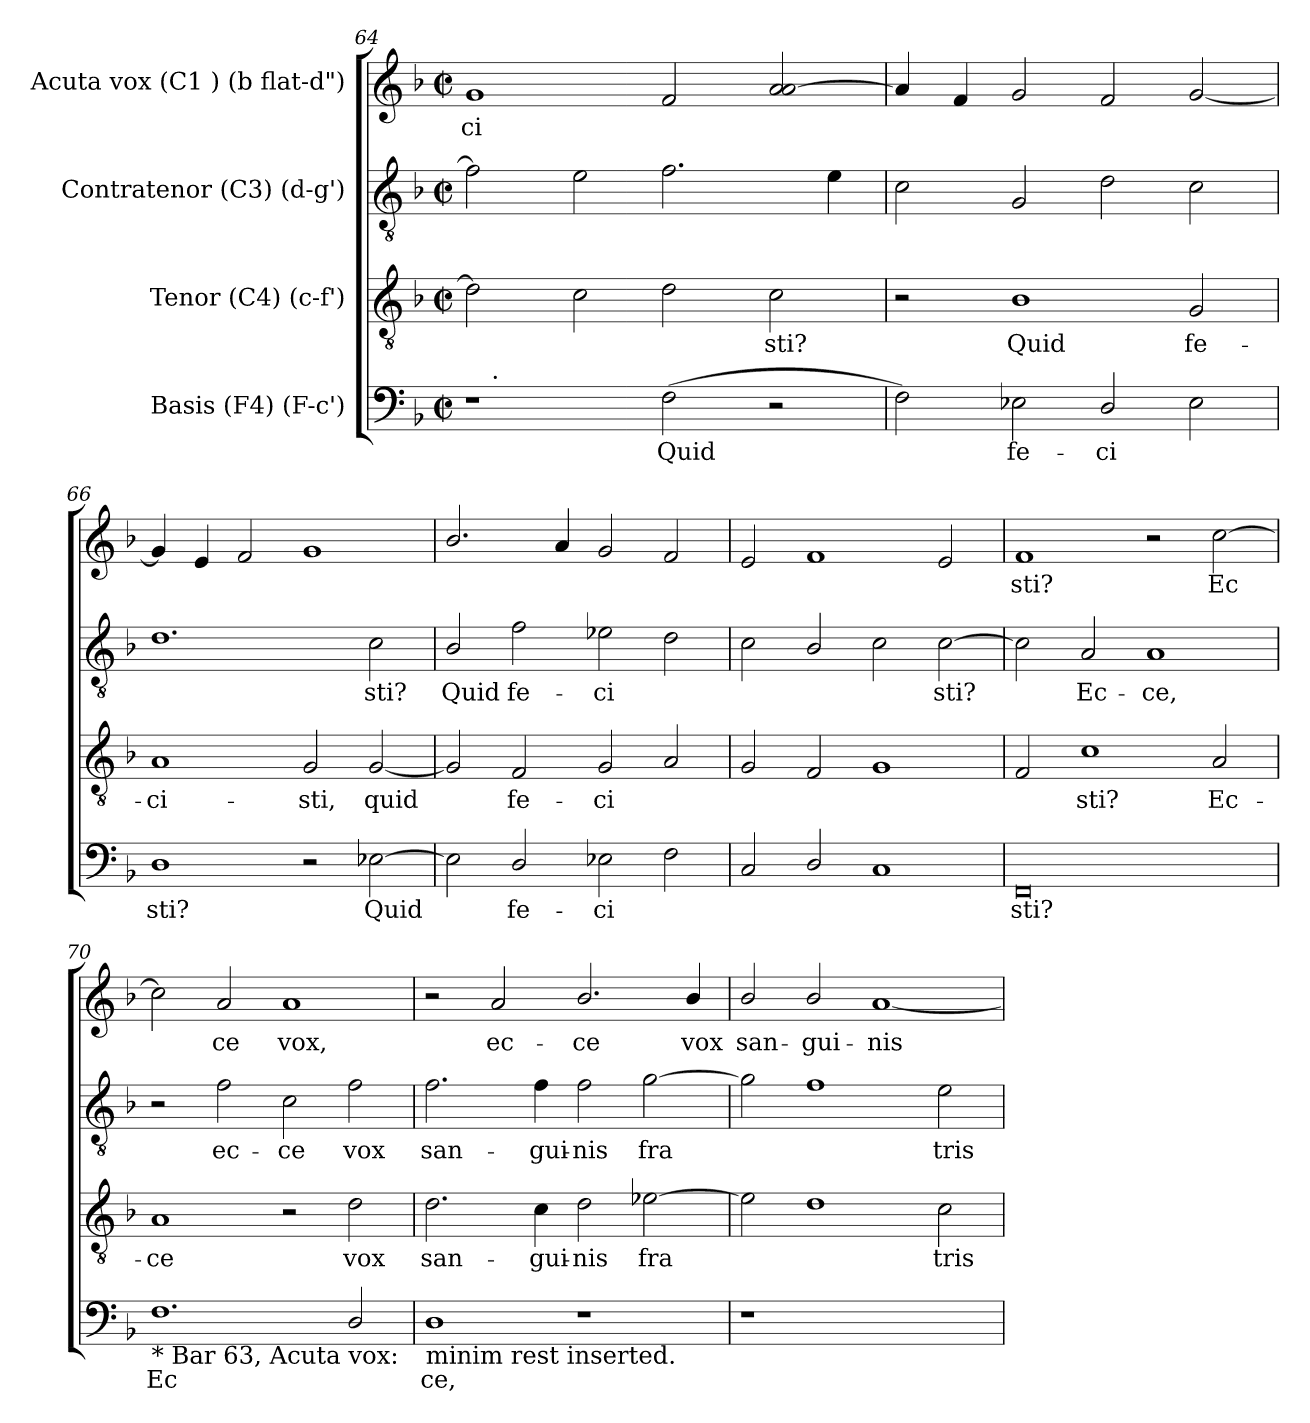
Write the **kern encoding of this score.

**kern	**text	**kern	**text	**kern	**text	**kern	**text
*part4	*part4	*part3	*part3	*part2	*part2	*part1	*part1
*staff4	*staff4	*staff3	*staff3	*staff2	*staff2	*staff1	*staff1
*I"Basis (F4)  (F-c')	*	*I"Tenor (C4)  (c-f')	*	*I"Contratenor (C3)  (d-g')	*	*I"Acuta vox (C1 )  (b flat-d")	*
*clefF4	*	*clefGv2	*	*clefGv2	*	*clefG2	*
*k[b-]	*	*k[b-]	*	*k[b-]	*	*k[b-]	*
*F:	*	*F:	*	*F:	*	*F:	*
*M2/2	*	*M2/2	*	*M2/2	*	*M2/2	*
*met(c|)	*	*met(c|)	*	*met(c|)	*	*met(c|)	*
=64	=64	=64	=64	=64	=64	=64	=64
!	!	!	!LO:LY:b:cj	!	!LO:LY:b:cj	!	!LO:LY:b:cj
*^	*	*	*	*	*	*	*
1r	16ryy	.	2d\]	--	2f\]	--	1g	-ci-
!	!LO:TX:a:t=.	!	!	!	!	!	!	!
.	1ryy	.	.	.	.	.	.	.
!	!	!	!	!LO:LY:b:cj	!	!LO:LY:b:cj	!	!
.	.	.	2c\	--	2e\	--	.	.
!	!	!LO:LY:b:cj	!	!LO:LY:b:cj	!	!LO:LY:b:cj	!	!LO:LY:b:cj
(>2F\	.	Quid	2d\	--	2.f\	--	2f/	--
.	2...ryy	.	.	.	.	.	.	.
!	!	!	!	!LO:LY:b:cj	!	!	!	!LO:LY:b:cj
2r	.	.	2c\	-sti?	.	.	2a/ [>2a/	--
!	!	!	!	!	!	!LO:LY:b:cj	!	!
.	.	.	.	.	4e\	--	.	.
!!LO:LB:g=z
=65	=65	=65	=65	=65	=65	=65	=65	=65
!	!	!LO:LY:b:cj	!	!	!	!LO:LY:b:cj	!	!LO:LY:b:cj
*v	*v	*	*	*	*	*	*	*
2F\)	.	2r	.	2c\	--	4a/]	--
!	!	!	!	!	!	!	!LO:LY:b:cj
.	.	.	.	.	.	4f/	--
!	!LO:LY:b:cj	!	!LO:LY:b:cj	!	!LO:LY:b:cj	!	!LO:LY:b:cj
2E-X\	fe-	1B-	Quid	2G/	--	2g/	--
!	!LO:LY:b:cj	!	!	!	!LO:LY:b:cj	!	!LO:LY:b:cj
2D/	-ci-	.	.	2d\	--	2f/	--
!	!LO:LY:b:cj	!	!LO:LY:b:cj	!	!LO:LY:b:cj	!	!LO:LY:b:cj
2E-\	--	2G/	fe-	2c\	--	[<2g/	--
=66	=66	=66	=66	=66	=66	=66	=66
!	!LO:LY:b:cj	!	!LO:LY:b:cj	!	!LO:LY:b:cj	!	!LO:LY:b:cj
1D	-sti?	1A	-ci-	1.d	--	4g/]	--
!	!	!	!	!	!	!	!LO:LY:b:cj
.	.	.	.	.	.	4e/	--
!	!	!	!	!	!	!	!LO:LY:b:cj
.	.	.	.	.	.	2f/	--
!	!	!	!LO:LY:b:cj	!	!	!	!LO:LY:b:cj
2r	.	2G/	-sti,	.	.	1g	--
!	!LO:LY:b:cj	!	!LO:LY:b:cj	!	!LO:LY:b:cj	!	!
[>2E-X\	Quid	[<2G/	quid	2c\	-sti?	.	.
=67	=67	=67	=67	=67	=67	=67	=67
!	!LO:LY:b:cj	!	!LO:LY:b:cj	!	!LO:LY:b:cj	!	!LO:LY:b:cj
2E-\]	.	2G/]	.	2B-/	Quid	2.b-/	--
!	!LO:LY:b:cj	!	!LO:LY:b:cj	!	!LO:LY:b:cj	!	!
2D/	fe-	2F/	fe-	2f\	fe-	.	.
!	!	!	!	!	!	!	!LO:LY:b:cj
.	.	.	.	.	.	4a/	--
!	!LO:LY:b:cj	!	!LO:LY:b:cj	!	!LO:LY:b:cj	!	!LO:LY:b:cj
2E-X\	-ci-	2G/	-ci-	2e-X\	-ci-	2g/	--
!	!LO:LY:b:cj	!	!LO:LY:b:cj	!	!LO:LY:b:cj	!	!LO:LY:b:cj
2F\	--	2A/	--	2d\	--	2f/	--
=68	=68	=68	=68	=68	=68	=68	=68
!	!LO:LY:b:cj	!	!LO:LY:b:cj	!	!LO:LY:b:cj	!	!LO:LY:b:cj
2C/	--	2G/	--	2c\	--	2e/	--
!	!LO:LY:b:cj	!	!LO:LY:b:cj	!	!LO:LY:b:cj	!	!LO:LY:b:cj
2D/	--	2F/	--	2B-/	--	1f	--
!	!LO:LY:b:cj	!	!LO:LY:b:cj	!	!LO:LY:b:cj	!	!
1C	--	1G	--	2c\	--	.	.
!	!	!	!	!	!LO:LY:b:cj	!	!LO:LY:b:cj
.	.	.	.	[<2c\	-sti?	2e/	--
!!LO:PB:g=z
=69	=69	=69	=69	=69	=69	=69	=69
!	!LO:LY:b:cj	!	!LO:LY:b:cj	!	!LO:LY:b:cj	!	!LO:LY:b:cj
0FF	-sti?	2F/	--	2c\]	.	1f	-sti?
!	!	!	!LO:LY:b:cj	!	!LO:LY:b:cj	!	!
.	.	1c	-sti?	2A/	Ec-	.	.
!	!	!	!	!	!LO:LY:b:cj	!	!
.	.	.	.	1A	-ce,	2r	.
!	!	!	!LO:LY:b:cj	!	!	!	!LO:LY:b:cj
.	.	2A/	Ec-	.	.	[>2cc\	Ec-
=70	=70	=70	=70	=70	=70	=70	=70
!LO:TX:b:t=* Bar 63, Acuta vox&colon;	!	!	!	!	!	!	!
!	!LO:LY:b:cj	!	!LO:LY:b:cj	!	!	!	!LO:LY:b:cj
1.F	Ec-	1A	-ce	2r	.	2cc\]	--
!	!	!	!	!	!LO:LY:b:cj	!	!LO:LY:b:cj
.	.	.	.	2f\	ec-	2a/	-ce
!	!	!	!	!	!LO:LY:b:cj	!	!LO:LY:b:cj
.	.	2r	.	2c\	-ce	1a	vox,
!	!LO:LY:b:cj	!	!LO:LY:b:cj	!	!LO:LY:b:cj	!	!
2D/	--	2d\	vox	2f\	vox	.	.
=71	=71	=71	=71	=71	=71	=71	=71
!LO:TX:b:t=minim rest inserted.	!	!	!	!	!	!	!
!	!LO:LY:b:cj	!	!LO:LY:b:cj	!	!LO:LY:b:cj	!	!
1D	-ce,	2.d\	san-	2.f\	san-	2r	.
!	!	!	!	!	!	!	!LO:LY:b:cj
.	.	.	.	.	.	2a/	ec-
!	!	!	!LO:LY:b:cj	!	!LO:LY:b:cj	!	!
.	.	4c\	-gui-	4f\	-gui-	.	.
!	!	!	!LO:LY:b:cj	!	!LO:LY:b:cj	!	!LO:LY:b:cj
1r	.	2d\	-nis	2f\	-nis	2.b-/	-ce
!	!	!	!LO:LY:b:cj	!	!LO:LY:b:cj	!	!
.	.	[>2e-X\	fra-	[>2g\	fra-	.	.
!	!	!	!	!	!	!	!LO:LY:b:cj
.	.	.	.	.	.	4b-/	vox
=72	=72	=72	=72	=72	=72	=72	=72
!	!	!	!LO:LY:b:cj	!	!LO:LY:b:cj	!	!LO:LY:b:cj
1r	.	2e-\]	--	2g\]	--	2b-/	san-
!	!	!	!LO:LY:b:cj	!	!LO:LY:b:cj	!	!LO:LY:b:cj
.	.	1d	--	1f	--	2b-/	-gui-
!	!	!	!	!	!	!	!LO:LY:b:cj
1ryy	.	.	.	.	.	[>1a	-nis
!	!	!	!LO:LY:b:cj	!	!LO:LY:b:cj	!	!
.	.	2c\	-tris	2e\	-tris	.	.
=	=	=	=	=	=	=	=
*-	*-	*-	*-	*-	*-	*-	*-
